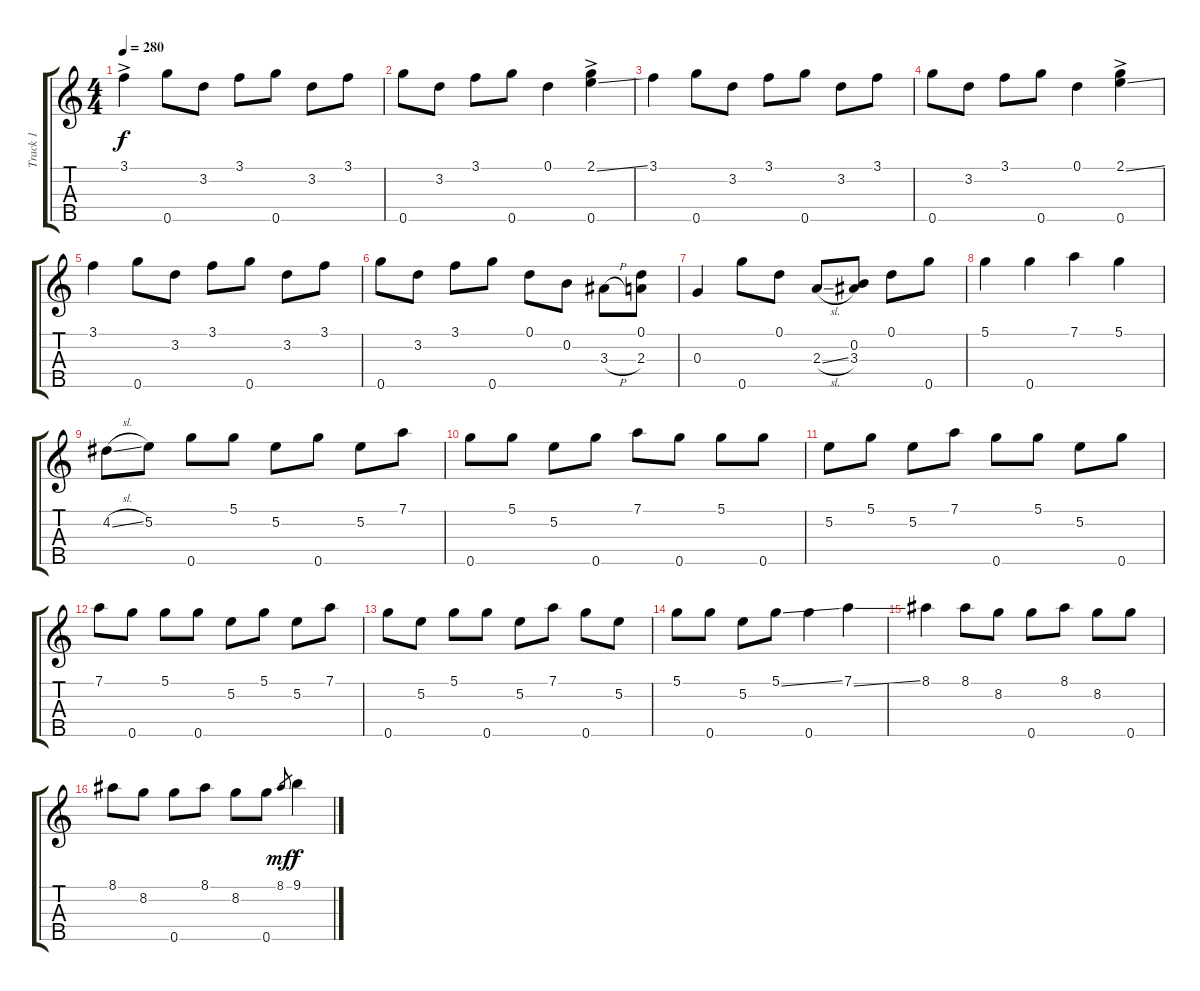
\track ("Track 1" "Track 1") {instrument banjo}
\staff {score tabs}
\tuning (D4 B3 G3 C3 G4) {hide}
\displaytranspose 12
\ts (4 4)
\tempo 280
\clef g2
\ks c
3.1{ac}.4{dy f} 0.5.8 3.2.8 3.1.8 0.5.8 3.2.8 3.1.8 |
0.5.8 3.2.8 3.1.8 0.5.8 0.1.4 (2.1{ss ac} 0.5{ac}).4 |
3.1.4 0.5.8 3.2.8 3.1.8 0.5.8 3.2.8 3.1.8 |
0.5.8 3.2.8 3.1.8 0.5.8 0.1.4 (2.1{ss ac} 0.5{ac}).4 |
3.1.4 0.5.8 3.2.8 3.1.8 0.5.8 3.2.8 3.1.8 |
0.5.8 3.2.8 3.1.8 0.5.8 0.1.8 0.2.8 3.3{h}.8 (0.1 2.3).8 |
0.3.4 0.5.8 0.1.8 2.3{sl}.8 (0.2 3.3).8 0.1.8 0.5.8 |
5.1.4 0.5.4 7.1.4 5.1.4 |
4.2{sl}.8 5.2.8 0.5.8 5.1.8 5.2.8 0.5.8 5.2.8 7.1.8 |
0.5.8 5.1.8 5.2.8 0.5.8 7.1.8 0.5.8 5.1.8 0.5.8 |
5.2.8 5.1.8 5.2.8 7.1.8 0.5.8 5.1.8 5.2.8 0.5.8 |
7.1.8 0.5.8 5.1.8 0.5.8 5.2.8 5.1.8 5.2.8 7.1.8 |
0.5.8 5.2.8 5.1.8 0.5.8 5.2.8 7.1.8 0.5.8 5.2.8 |
5.1.8 0.5.8 5.2.8 5.1{ss}.8 0.5.4 7.1{ss}.4 |
8.1.4 8.1.8 8.2.8 0.5.8 8.1.8 8.2.8 0.5.8 |
8.1.8 8.2.8 0.5.8 8.1.8 8.2.8 0.5.8 8.1.8{gr dy mf} 9.1{ss}.4{dy f}
